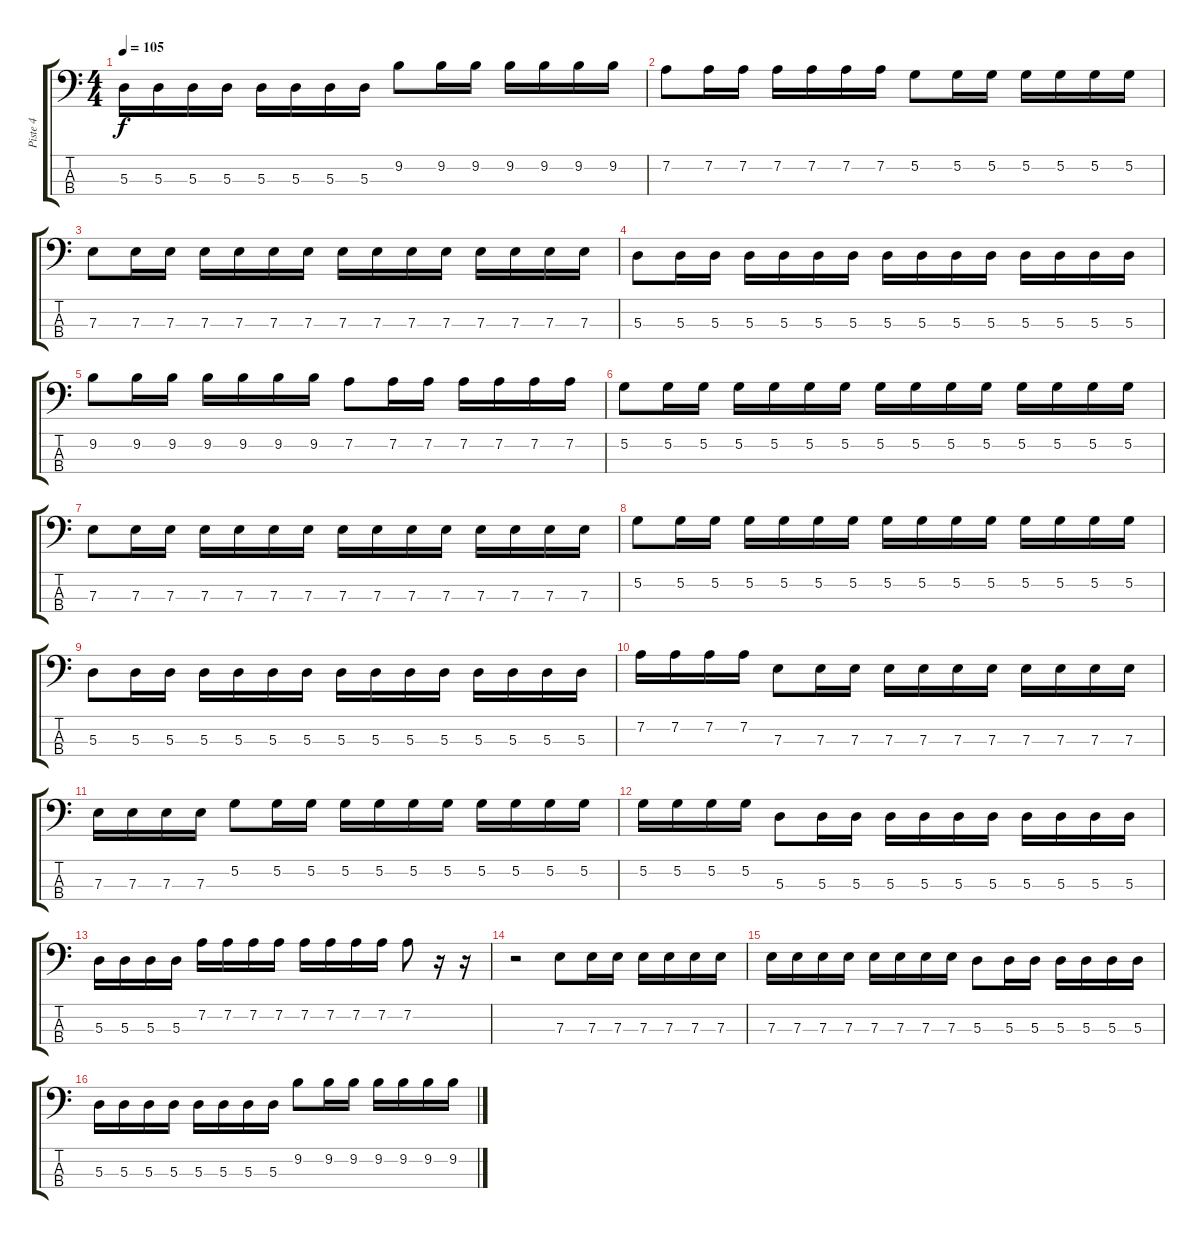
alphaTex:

\track ("Piste 4" "Piste 4") {instrument electricbassfinger}
\staff {score tabs}
\tuning (G2 D2 A1 E1) {hide}
\ts (4 4)
\tempo 105
\clef f4
\ks c
5.3.16{dy f} 5.3.16 5.3.16 5.3.16 5.3.16 5.3.16 5.3.16 5.3.16 9.2.8 9.2.16 9.2.16 9.2.16 9.2.16 9.2.16 9.2.16 |
7.2.8 7.2.16 7.2.16 7.2.16 7.2.16 7.2.16 7.2.16 5.2.8 5.2.16 5.2.16 5.2.16 5.2.16 5.2.16 5.2.16 |
7.3.8 7.3.16 7.3.16 7.3.16 7.3.16 7.3.16 7.3.16 7.3.16 7.3.16 7.3.16 7.3.16 7.3.16 7.3.16 7.3.16 7.3.16 |
5.3.8 5.3.16 5.3.16 5.3.16 5.3.16 5.3.16 5.3.16 5.3.16 5.3.16 5.3.16 5.3.16 5.3.16 5.3.16 5.3.16 5.3.16 |
9.2.8 9.2.16 9.2.16 9.2.16 9.2.16 9.2.16 9.2.16 7.2.8 7.2.16 7.2.16 7.2.16 7.2.16 7.2.16 7.2.16 |
5.2.8 5.2.16 5.2.16 5.2.16 5.2.16 5.2.16 5.2.16 5.2.16 5.2.16 5.2.16 5.2.16 5.2.16 5.2.16 5.2.16 5.2.16 |
7.3.8 7.3.16 7.3.16 7.3.16 7.3.16 7.3.16 7.3.16 7.3.16 7.3.16 7.3.16 7.3.16 7.3.16 7.3.16 7.3.16 7.3.16 |
5.2.8 5.2.16 5.2.16 5.2.16 5.2.16 5.2.16 5.2.16 5.2.16 5.2.16 5.2.16 5.2.16 5.2.16 5.2.16 5.2.16 5.2.16 |
5.3.8 5.3.16 5.3.16 5.3.16 5.3.16 5.3.16 5.3.16 5.3.16 5.3.16 5.3.16 5.3.16 5.3.16 5.3.16 5.3.16 5.3.16 |
7.2.16 7.2.16 7.2.16 7.2.16 7.3.8 7.3.16 7.3.16 7.3.16 7.3.16 7.3.16 7.3.16 7.3.16 7.3.16 7.3.16 7.3.16 |
7.3.16 7.3.16 7.3.16 7.3.16 5.2.8 5.2.16 5.2.16 5.2.16 5.2.16 5.2.16 5.2.16 5.2.16 5.2.16 5.2.16 5.2.16 |
5.2.16 5.2.16 5.2.16 5.2.16 5.3.8 5.3.16 5.3.16 5.3.16 5.3.16 5.3.16 5.3.16 5.3.16 5.3.16 5.3.16 5.3.16 |
5.3.16 5.3.16 5.3.16 5.3.16 7.2.16 7.2.16 7.2.16 7.2.16 7.2.16 7.2.16 7.2.16 7.2.16 7.2.8 r.16 r.16 |
r.2 7.3.8 7.3.16 7.3.16 7.3.16 7.3.16 7.3.16 7.3.16 |
7.3.16 7.3.16 7.3.16 7.3.16 7.3.16 7.3.16 7.3.16 7.3.16 5.3.8 5.3.16 5.3.16 5.3.16 5.3.16 5.3.16 5.3.16 |
5.3.16 5.3.16 5.3.16 5.3.16 5.3.16 5.3.16 5.3.16 5.3.16 9.2.8 9.2.16 9.2.16 9.2.16 9.2.16 9.2.16 9.2.16
